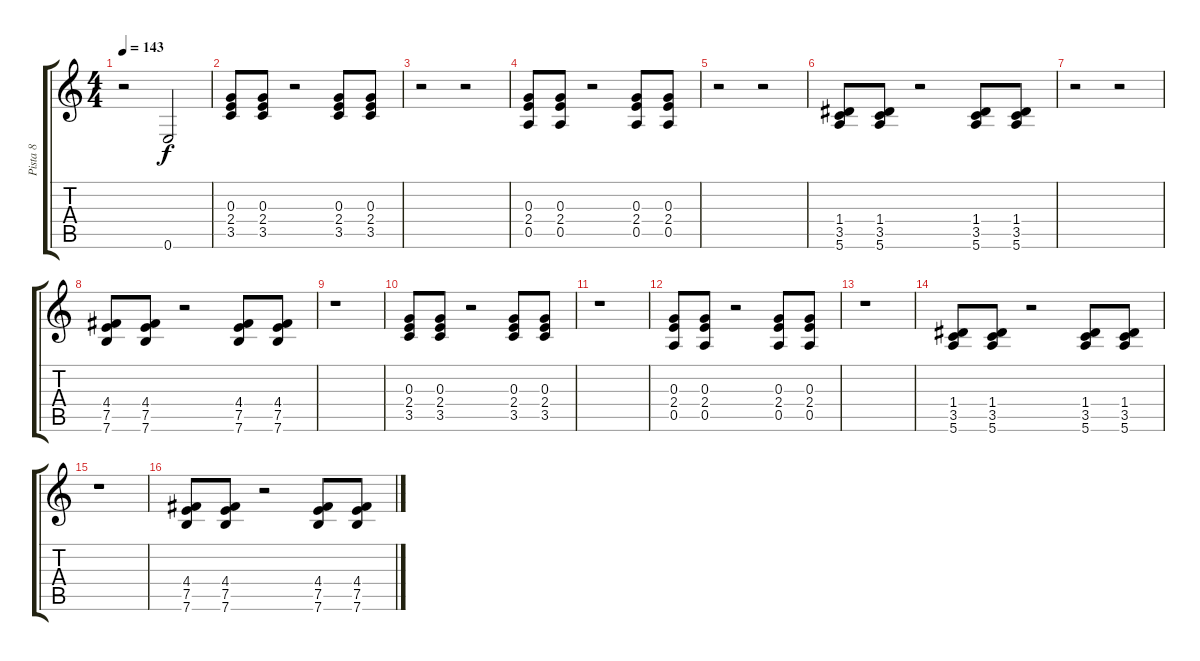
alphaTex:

\track ("Pista 8" "Pista 8") {instrument distortionguitar}
\staff {score tabs}
\tuning (E4 B3 G3 D3 A2 E2) {hide}
\ts (4 4)
\tempo 143
\clef g2
\ks c
r.2{dy f} 0.6.2 |
(0.3 2.4 3.5).8 (0.3 2.4 3.5).8 r.2 (0.3 2.4 3.5).8 (0.3 2.4 3.5).8 |
r.2 r.2 |
(0.3 2.4 0.5).8 (0.3 2.4 0.5).8 r.2 (0.3 2.4 0.5).8 (0.3 2.4 0.5).8 |
r.2 r.2 |
(1.4 3.5 5.6).8 (1.4 3.5 5.6).8 r.2 (1.4 3.5 5.6).8 (1.4 3.5 5.6).8 |
r.2 r.2 |
(4.4 7.5 7.6).8 (4.4 7.5 7.6).8 r.2 (4.4 7.5 7.6).8 (4.4 7.5 7.6).8 |
r.1 |
(0.3 2.4 3.5).8 (0.3 2.4 3.5).8 r.2 (0.3 2.4 3.5).8 (0.3 2.4 3.5).8 |
r.1 |
(0.3 2.4 0.5).8 (0.3 2.4 0.5).8 r.2 (0.3 2.4 0.5).8 (0.3 2.4 0.5).8 |
r.1 |
(1.4 3.5 5.6).8 (1.4 3.5 5.6).8 r.2 (1.4 3.5 5.6).8 (1.4 3.5 5.6).8 |
r.1 |
(4.4 7.5 7.6).8 (4.4 7.5 7.6).8 r.2 (4.4 7.5 7.6).8 (4.4 7.5 7.6).8
